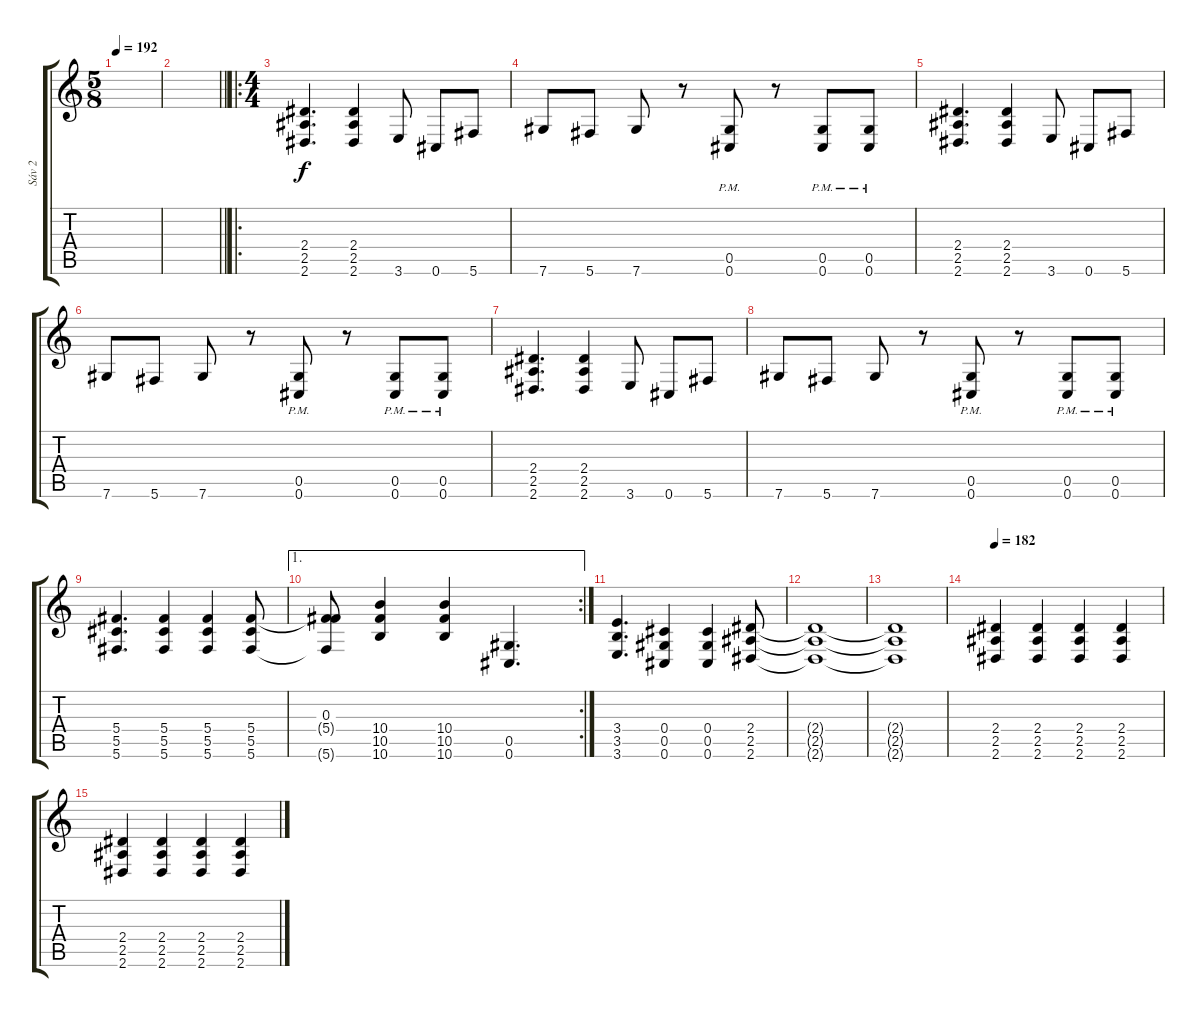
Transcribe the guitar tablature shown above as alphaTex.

\track ("Sáv 2" "Sáv 2") {instrument distortionguitar}
\staff {score tabs}
\tuning (B3 Bb3 Gb3 Db3 Ab2 Db2) {hide}
\ts (5 8)
\tempo 192
\clef g2
\ks c
|
\barLineRight lightlight
|
\ro
\ts (4 4)
(2.4 2.5 2.6).4{d} (2.4 2.5 2.6).4 3.6.8 0.6.8 5.6.8 |
7.6.8 5.6.8 7.6.8 r.8 (0.5{pm} 0.6{pm}).8 r.8 (0.5{pm} 0.6{pm}).8 (0.5{pm} 0.6{pm}).8 |
(2.4 2.5 2.6).4{d} (2.4 2.5 2.6).4 3.6.8 0.6.8 5.6.8 |
7.6.8 5.6.8 7.6.8 r.8 (0.5{pm} 0.6{pm}).8 r.8 (0.5{pm} 0.6{pm}).8 (0.5{pm} 0.6{pm}).8 |
(2.4 2.5 2.6).4{d} (2.4 2.5 2.6).4 3.6.8 0.6.8 5.6.8 |
7.6.8 5.6.8 7.6.8 r.8 (0.5{pm} 0.6{pm}).8 r.8 (0.5{pm} 0.6{pm}).8 (0.5{pm} 0.6{pm}).8 |
(5.4 5.5 5.6).4{d} (5.4 5.5 5.6).4 (5.4 5.5 5.6).4 (5.4 5.5 5.6).8 |
\ae 1
\rc 2
(0.3 5.4{t} 5.6{t}).8 (10.4 10.5 10.6).4 (10.4 10.5 10.6).4 (0.5 0.6).4{d} |
(3.4 3.5 3.6).4{d} (0.4 0.5 0.6).4 (0.4 0.5 0.6).4 (2.4 2.5 2.6).8 |
(2.4{t} 2.5{t} 2.6{t}).1 |
(2.4{t} 2.5{t} 2.6{t}).1 |
\tempo 182
(2.4 2.5 2.6).4 (2.4 2.5 2.6).4 (2.4 2.5 2.6).4 (2.4 2.5 2.6).4 |
(2.4 2.5 2.6).4 (2.4 2.5 2.6).4 (2.4 2.5 2.6).4 (2.4 2.5 2.6).4
